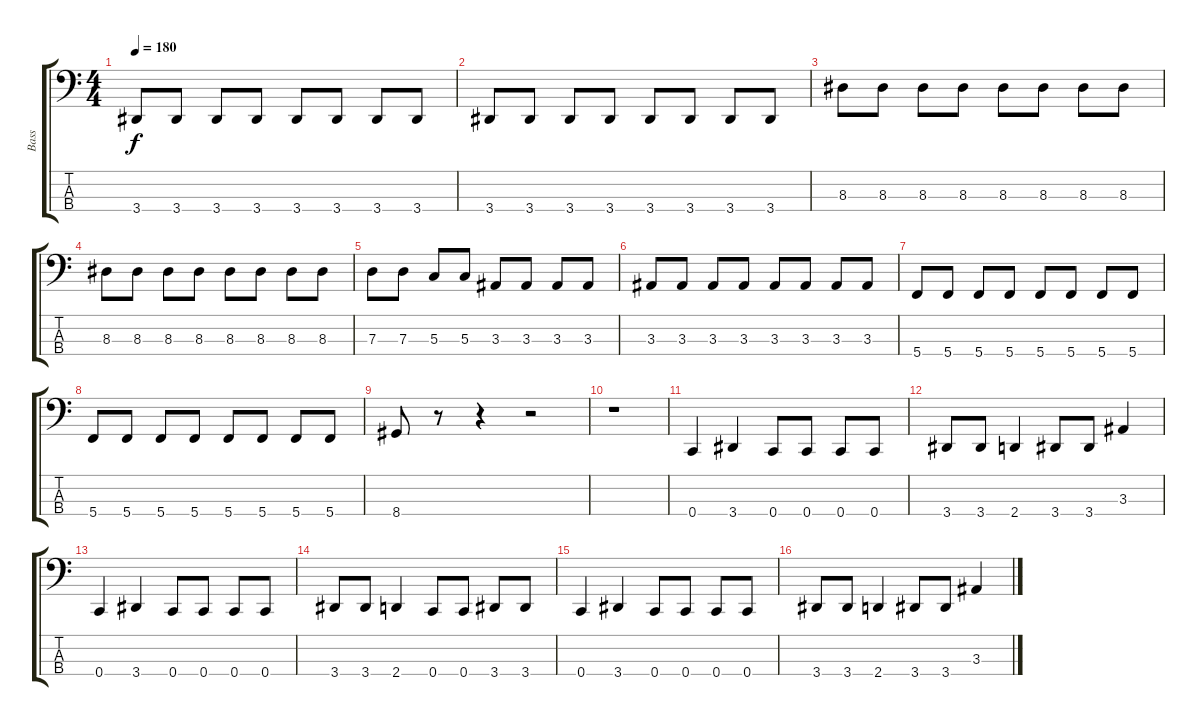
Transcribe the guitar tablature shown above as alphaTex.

\track ("Bass" "Bass") {instrument electricbasspick}
\staff {score tabs}
\tuning (F2 C2 G1 C1) {hide}
\ts (4 4)
\tempo 180
\clef f4
\ks c
3.4.8{dy f} 3.4.8 3.4.8 3.4.8 3.4.8 3.4.8 3.4.8 3.4.8 |
3.4.8 3.4.8 3.4.8 3.4.8 3.4.8 3.4.8 3.4.8 3.4.8 |
8.3.8 8.3.8 8.3.8 8.3.8 8.3.8 8.3.8 8.3.8 8.3.8 |
8.3.8 8.3.8 8.3.8 8.3.8 8.3.8 8.3.8 8.3.8 8.3.8 |
7.3.8 7.3.8 5.3.8 5.3.8 3.3.8 3.3.8 3.3.8 3.3.8 |
3.3.8 3.3.8 3.3.8 3.3.8 3.3.8 3.3.8 3.3.8 3.3.8 |
5.4.8 5.4.8 5.4.8 5.4.8 5.4.8 5.4.8 5.4.8 5.4.8 |
5.4.8 5.4.8 5.4.8 5.4.8 5.4.8 5.4.8 5.4.8 5.4.8 |
8.4.8 r.8 r.4 r.2 |
r.1 |
0.4.4 3.4.4 0.4.8 0.4.8 0.4.8 0.4.8 |
3.4.8 3.4.8 2.4.4 3.4.8 3.4.8 3.3.4 |
0.4.4 3.4.4 0.4.8 0.4.8 0.4.8 0.4.8 |
3.4.8 3.4.8 2.4.4 0.4.8 0.4.8 3.4.8 3.4.8 |
0.4.4 3.4.4 0.4.8 0.4.8 0.4.8 0.4.8 |
3.4.8 3.4.8 2.4.4 3.4.8 3.4.8 3.3.4
